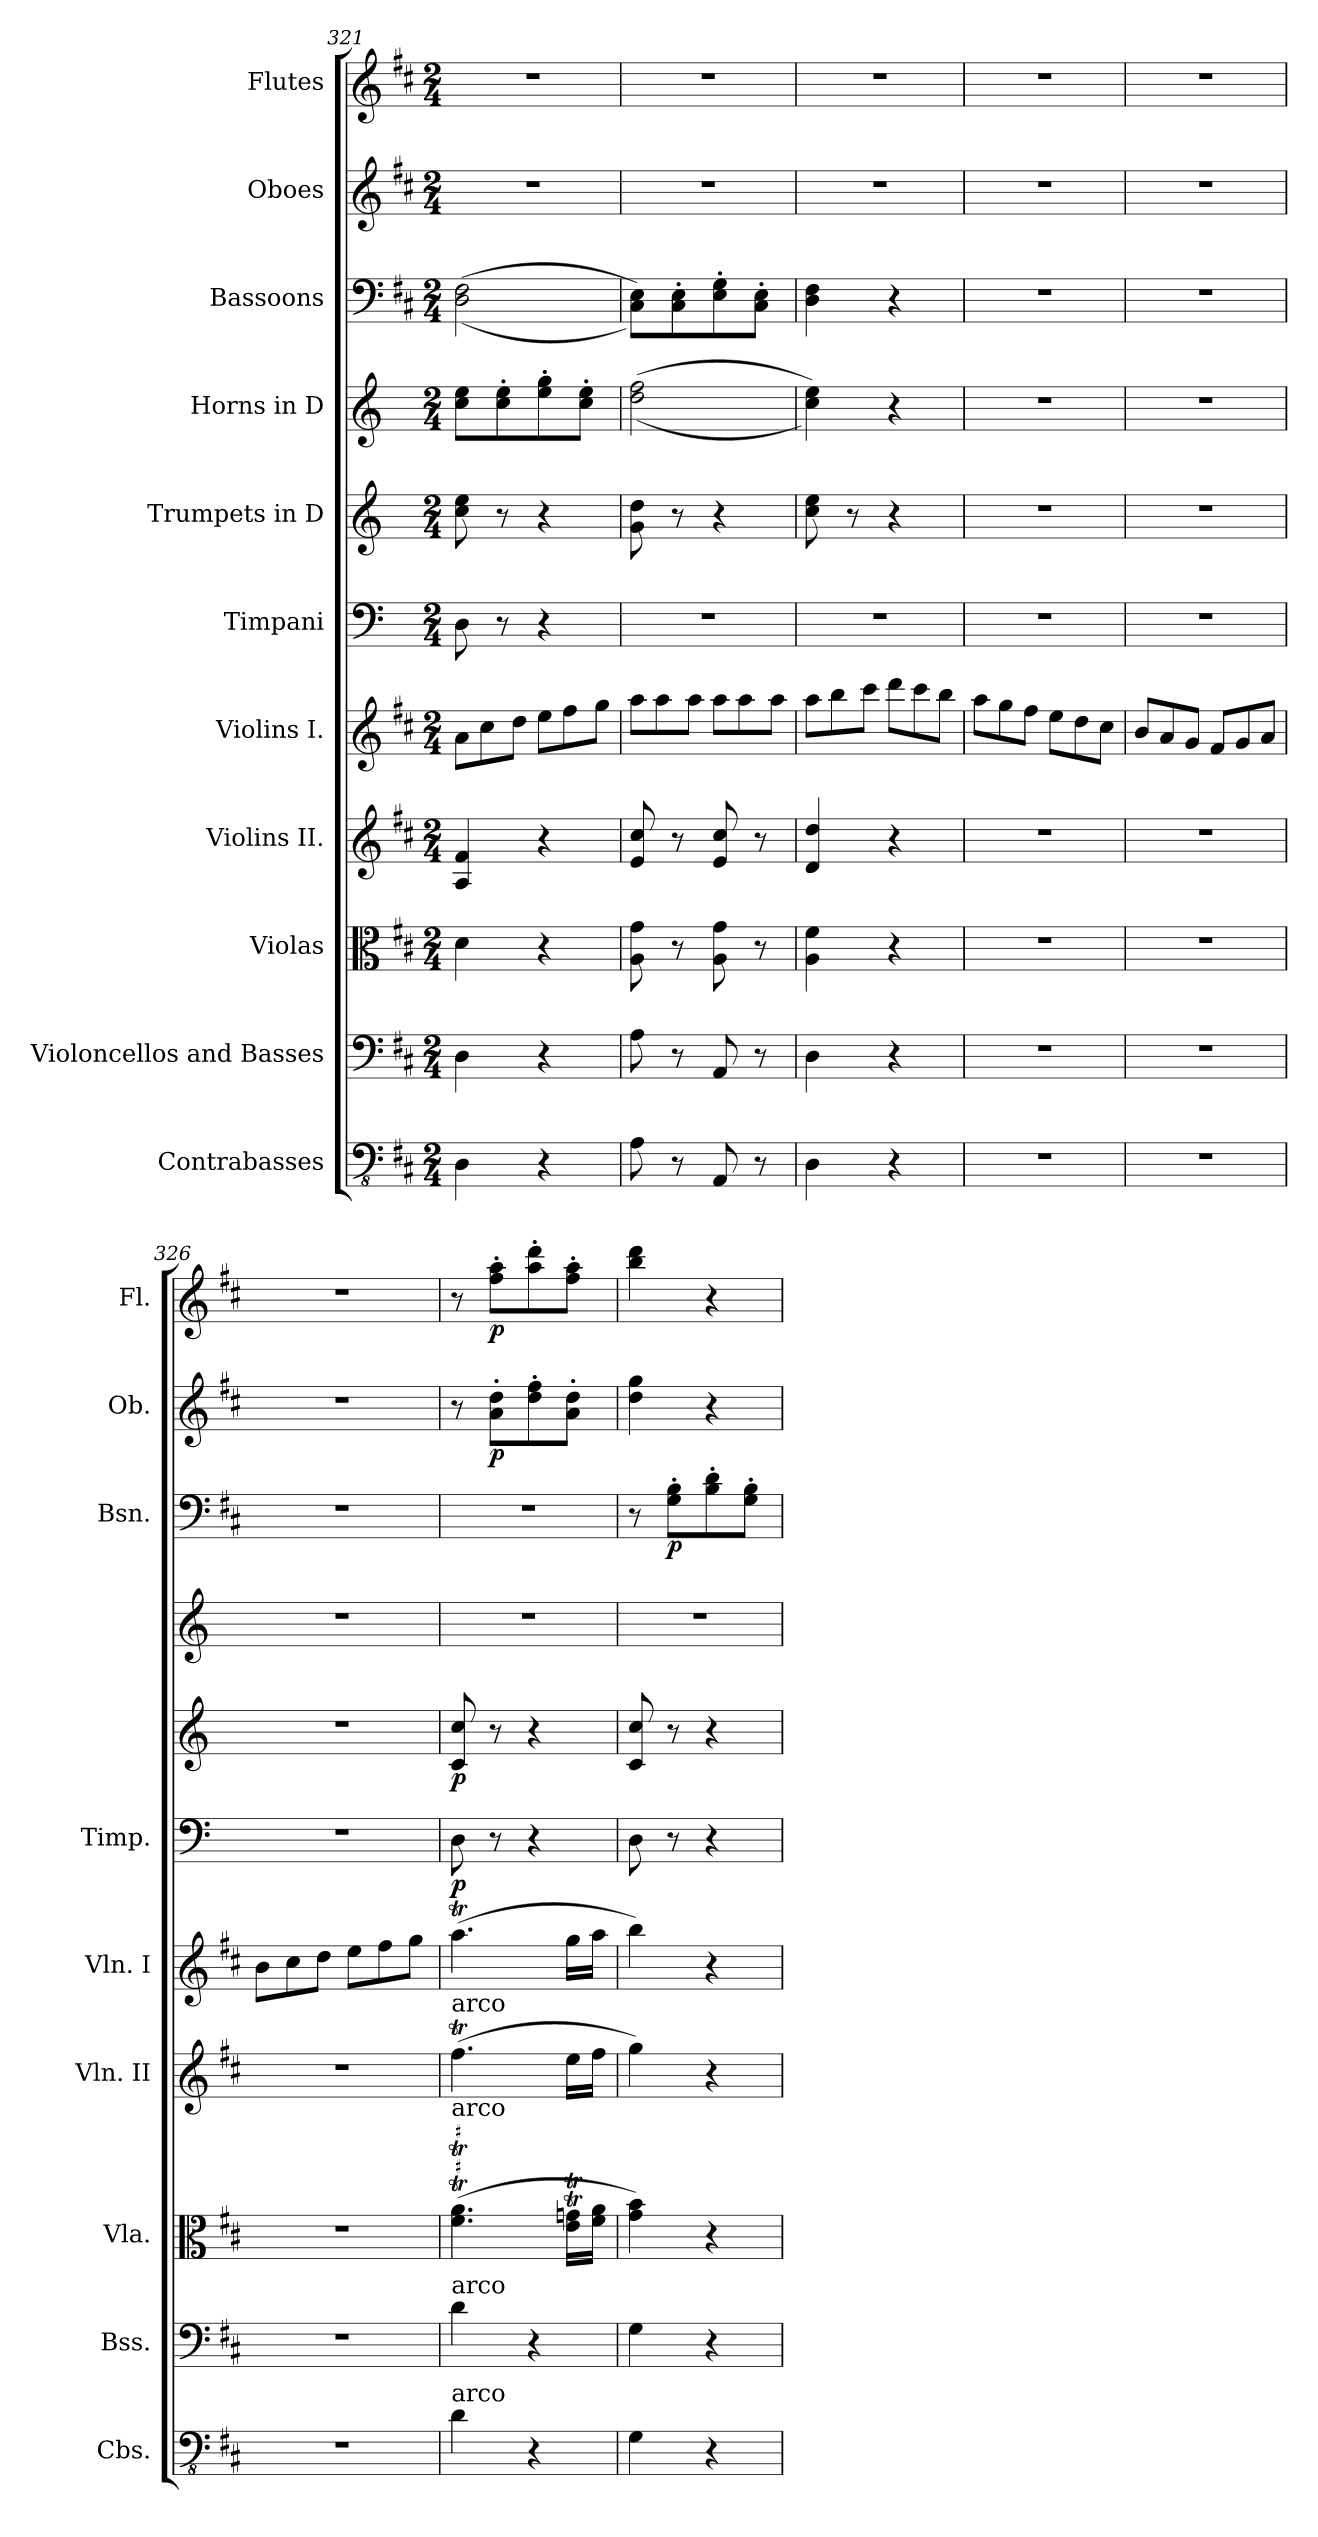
**kern	**kern	**kern	**kern	**kern	**kern	**dynam	**kern	**dynam	**kern	**kern	**dynam	**kern	**dynam	**kern	**dynam
*part11	*part10	*part9	*part8	*part7	*part6	*part6	*part5	*part5	*part4	*part3	*part3	*part2	*part2	*part1	*part1
*staff11	*staff10	*staff9	*staff8	*staff7	*staff6	*staff6	*staff5	*staff5	*staff4	*staff3	*staff3	*staff2	*staff2	*staff1	*staff1
*I"Contrabasses	*I"Violoncellos and Basses	*I"Violas	*I"Violins II.	*I"Violins I.	*I"Timpani	*	*I"Trumpets in D	*	*I"Horns in D	*I"Bassoons	*	*I"Oboes	*	*I"Flutes	*
*I'Cbs.	*I'Bss.	*I'Vla.	*I'Vln. II	*I'Vln. I	*I'Timp.	*	*	*	*	*I'Bsn.	*	*I'Ob.	*	*I'Fl.	*
*clefFv4	*clefF4	*clefC3	*clefG2	*clefG2	*clefF4	*	*clefG2	*	*clefG2	*clefF4	*	*clefG2	*	*clefG2	*
*	*	*	*	*	*	*	*ITrd-1c-2	*	*ITrd6c10	*	*	*	*	*	*
*k[f#c#]	*k[f#c#]	*k[f#c#]	*k[f#c#]	*k[f#c#]	*k[]	*	*k[f#c#]	*	*k[f#c#]	*k[f#c#]	*	*k[f#c#]	*	*k[f#c#]	*
*M2/4	*M2/4	*M2/4	*M2/4	*M2/4	*M2/4	*	*M2/4	*	*M2/4	*M2/4	*	*M2/4	*	*M2/4	*
*	*	*	*	*Xtuplet	*	*	*	*	*	*	*	*	*	*	*
=321	=321	=321	=321	=321	=321	=321	=321	=321	=321	=321	=321	=321	=321	=321	=321
4DD\	4D\	4d\	4A/ 4f#/	12a\L	8D\	.	8dd\ 8ff#\	.	8d\ 8f#\L	(>(<2D\ 2F#\	.	2r	.	2r	.
.	.	.	.	12cc#\	.	.	.	.	.	.	.	.	.	.	.
.	.	.	.	.	8r	.	8r	.	8d\' 8f#\'	.	.	.	.	.	.
.	.	.	.	12dd\J	.	.	.	.	.	.	.	.	.	.	.
4r	4r	4r	4r	12ee\L	4r	.	4r	.	8f#\' 8a\'	.	.	.	.	.	.
.	.	.	.	12ff#\	.	.	.	.	.	.	.	.	.	.	.
.	.	.	.	.	.	.	.	.	8d\' 8f#\'J	.	.	.	.	.	.
.	.	.	.	12gg\J	.	.	.	.	.	.	.	.	.	.	.
=322	=322	=322	=322	=322	=322	=322	=322	=322	=322	=322	=322	=322	=322	=322	=322
8AA\	8A\	8A\ 8g\	8e/ 8cc#/	12aa\L	2r	.	8a\ 8ee\	.	(>(<2e\ 2g\	8C#\ 8E\L))	.	2r	.	2r	.
.	.	.	.	12aa\	.	.	.	.	.	.	.	.	.	.	.
8r	8r	8r	8r	.	.	.	8r	.	.	8C#\' 8E\'	.	.	.	.	.
.	.	.	.	12aa\J	.	.	.	.	.	.	.	.	.	.	.
8AAA/	8AA/	8A\ 8g\	8e/ 8cc#/	12aa\L	.	.	4r	.	.	8E\' 8G\'	.	.	.	.	.
.	.	.	.	12aa\	.	.	.	.	.	.	.	.	.	.	.
8r	8r	8r	8r	.	.	.	.	.	.	8C#\' 8E\'J	.	.	.	.	.
.	.	.	.	12aa\J	.	.	.	.	.	.	.	.	.	.	.
=323	=323	=323	=323	=323	=323	=323	=323	=323	=323	=323	=323	=323	=323	=323	=323
4DD\	4D\	4A\ 4f#\	4d/ 4dd/	12aa\L	2r	.	8dd\ 8ff#\	.	4d\ 4f#\))	4D\ 4F#\	.	2r	.	2r	.
.	.	.	.	12bb\	.	.	.	.	.	.	.	.	.	.	.
.	.	.	.	.	.	.	8r	.	.	.	.	.	.	.	.
.	.	.	.	12ccc#\J	.	.	.	.	.	.	.	.	.	.	.
4r	4r	4r	4r	12ddd\L	.	.	4r	.	4r	4r	.	.	.	.	.
.	.	.	.	12ccc#\	.	.	.	.	.	.	.	.	.	.	.
.	.	.	.	12bb\J	.	.	.	.	.	.	.	.	.	.	.
=324	=324	=324	=324	=324	=324	=324	=324	=324	=324	=324	=324	=324	=324	=324	=324
2r	2r	2r	2r	12aa\L	2r	.	2r	.	2r	2r	.	2r	.	2r	.
.	.	.	.	12gg\	.	.	.	.	.	.	.	.	.	.	.
.	.	.	.	12ff#\J	.	.	.	.	.	.	.	.	.	.	.
.	.	.	.	12ee\L	.	.	.	.	.	.	.	.	.	.	.
.	.	.	.	12dd\	.	.	.	.	.	.	.	.	.	.	.
.	.	.	.	12cc#\J	.	.	.	.	.	.	.	.	.	.	.
=325	=325	=325	=325	=325	=325	=325	=325	=325	=325	=325	=325	=325	=325	=325	=325
2r	2r	2r	2r	12b/L	2r	.	2r	.	2r	2r	.	2r	.	2r	.
.	.	.	.	12a/	.	.	.	.	.	.	.	.	.	.	.
.	.	.	.	12g/J	.	.	.	.	.	.	.	.	.	.	.
.	.	.	.	12f#/L	.	.	.	.	.	.	.	.	.	.	.
.	.	.	.	12g/	.	.	.	.	.	.	.	.	.	.	.
.	.	.	.	12a/J	.	.	.	.	.	.	.	.	.	.	.
=326	=326	=326	=326	=326	=326	=326	=326	=326	=326	=326	=326	=326	=326	=326	=326
2r	2r	2r	2r	12b\L	2r	.	2r	.	2r	2r	.	2r	.	2r	.
.	.	.	.	12cc#\	.	.	.	.	.	.	.	.	.	.	.
.	.	.	.	12dd\J	.	.	.	.	.	.	.	.	.	.	.
.	.	.	.	12ee\L	.	.	.	.	.	.	.	.	.	.	.
.	.	.	.	12ff#\	.	.	.	.	.	.	.	.	.	.	.
.	.	.	.	12gg\J	.	.	.	.	.	.	.	.	.	.	.
!!LO:LB:g=z
=327	=327	=327	=327	=327	=327	=327	=327	=327	=327	=327	=327	=327	=327	=327	=327
!	!	!	!LO:TX:a:t=arco	!	!	!	!	!	!	!	!	!	!	!	!
!	!	!LO:TX:a:t=arco	!	!	!	!	!	!	!	!	!	!	!	!	!
!	!LO:TX:a:t=arco	!	!	!	!	!	!	!	!	!	!	!	!	!	!
!LO:TX:a:t=arco	!	!	!	!	!	!	!	!	!	!	!	!	!	!	!
!	!	!	!	!	!	!LO:DY:b	!	!LO:DY:b	!	!	!	!	!	!	!
4D\	4d\	(>4.f#\T 4.a\T	(>4.ff#t\	(>4.aaT\	8D\	p	8d/ 8dd/	p	2r	2r	.	8r	.	8r	.
!	!	!	!	!	!	!	!	!	!	!	!	!	!LO:DY:b	!	!LO:DY:b
.	.	.	.	.	8r	.	8r	.	.	.	.	8a\' 8dd\'L	p	8ff#\' 8aa\'L	p
4r	4r	.	.	.	4r	.	4r	.	.	.	.	8dd\' 8ff#\'	.	8aa\' 8ddd\'	.
.	.	16e\T 16g\TLL	16ee\LL	16gg\LL	.	.	.	.	.	.	.	8a\' 8dd\'J	.	8ff#\' 8aa\'J	.
.	.	16f#\ 16a\JJ	16ff#\JJ	16aa\JJ	.	.	.	.	.	.	.	.	.	.	.
=328	=328	=328	=328	=328	=328	=328	=328	=328	=328	=328	=328	=328	=328	=328	=328
4GG\	4G\	4g\ 4b\)	4gg\)	4bb\)	8D\	.	8d/ 8dd/	.	2r	8r	.	4dd\ 4gg\	.	4bb\ 4ddd\	.
!	!	!	!	!	!	!	!	!	!	!	!LO:DY:b	!	!	!	!
.	.	.	.	.	8r	.	8r	.	.	8G\' 8B\'L	p	.	.	.	.
4r	4r	4r	4r	4r	4r	.	4r	.	.	8B\' 8d\'	.	4r	.	4r	.
.	.	.	.	.	.	.	.	.	.	8G\' 8B\'J	.	.	.	.	.
=	=	=	=	=	=	=	=	=	=	=	=	=	=	=	=
*-	*-	*-	*-	*-	*-	*-	*-	*-	*-	*-	*-	*-	*-	*-	*-
